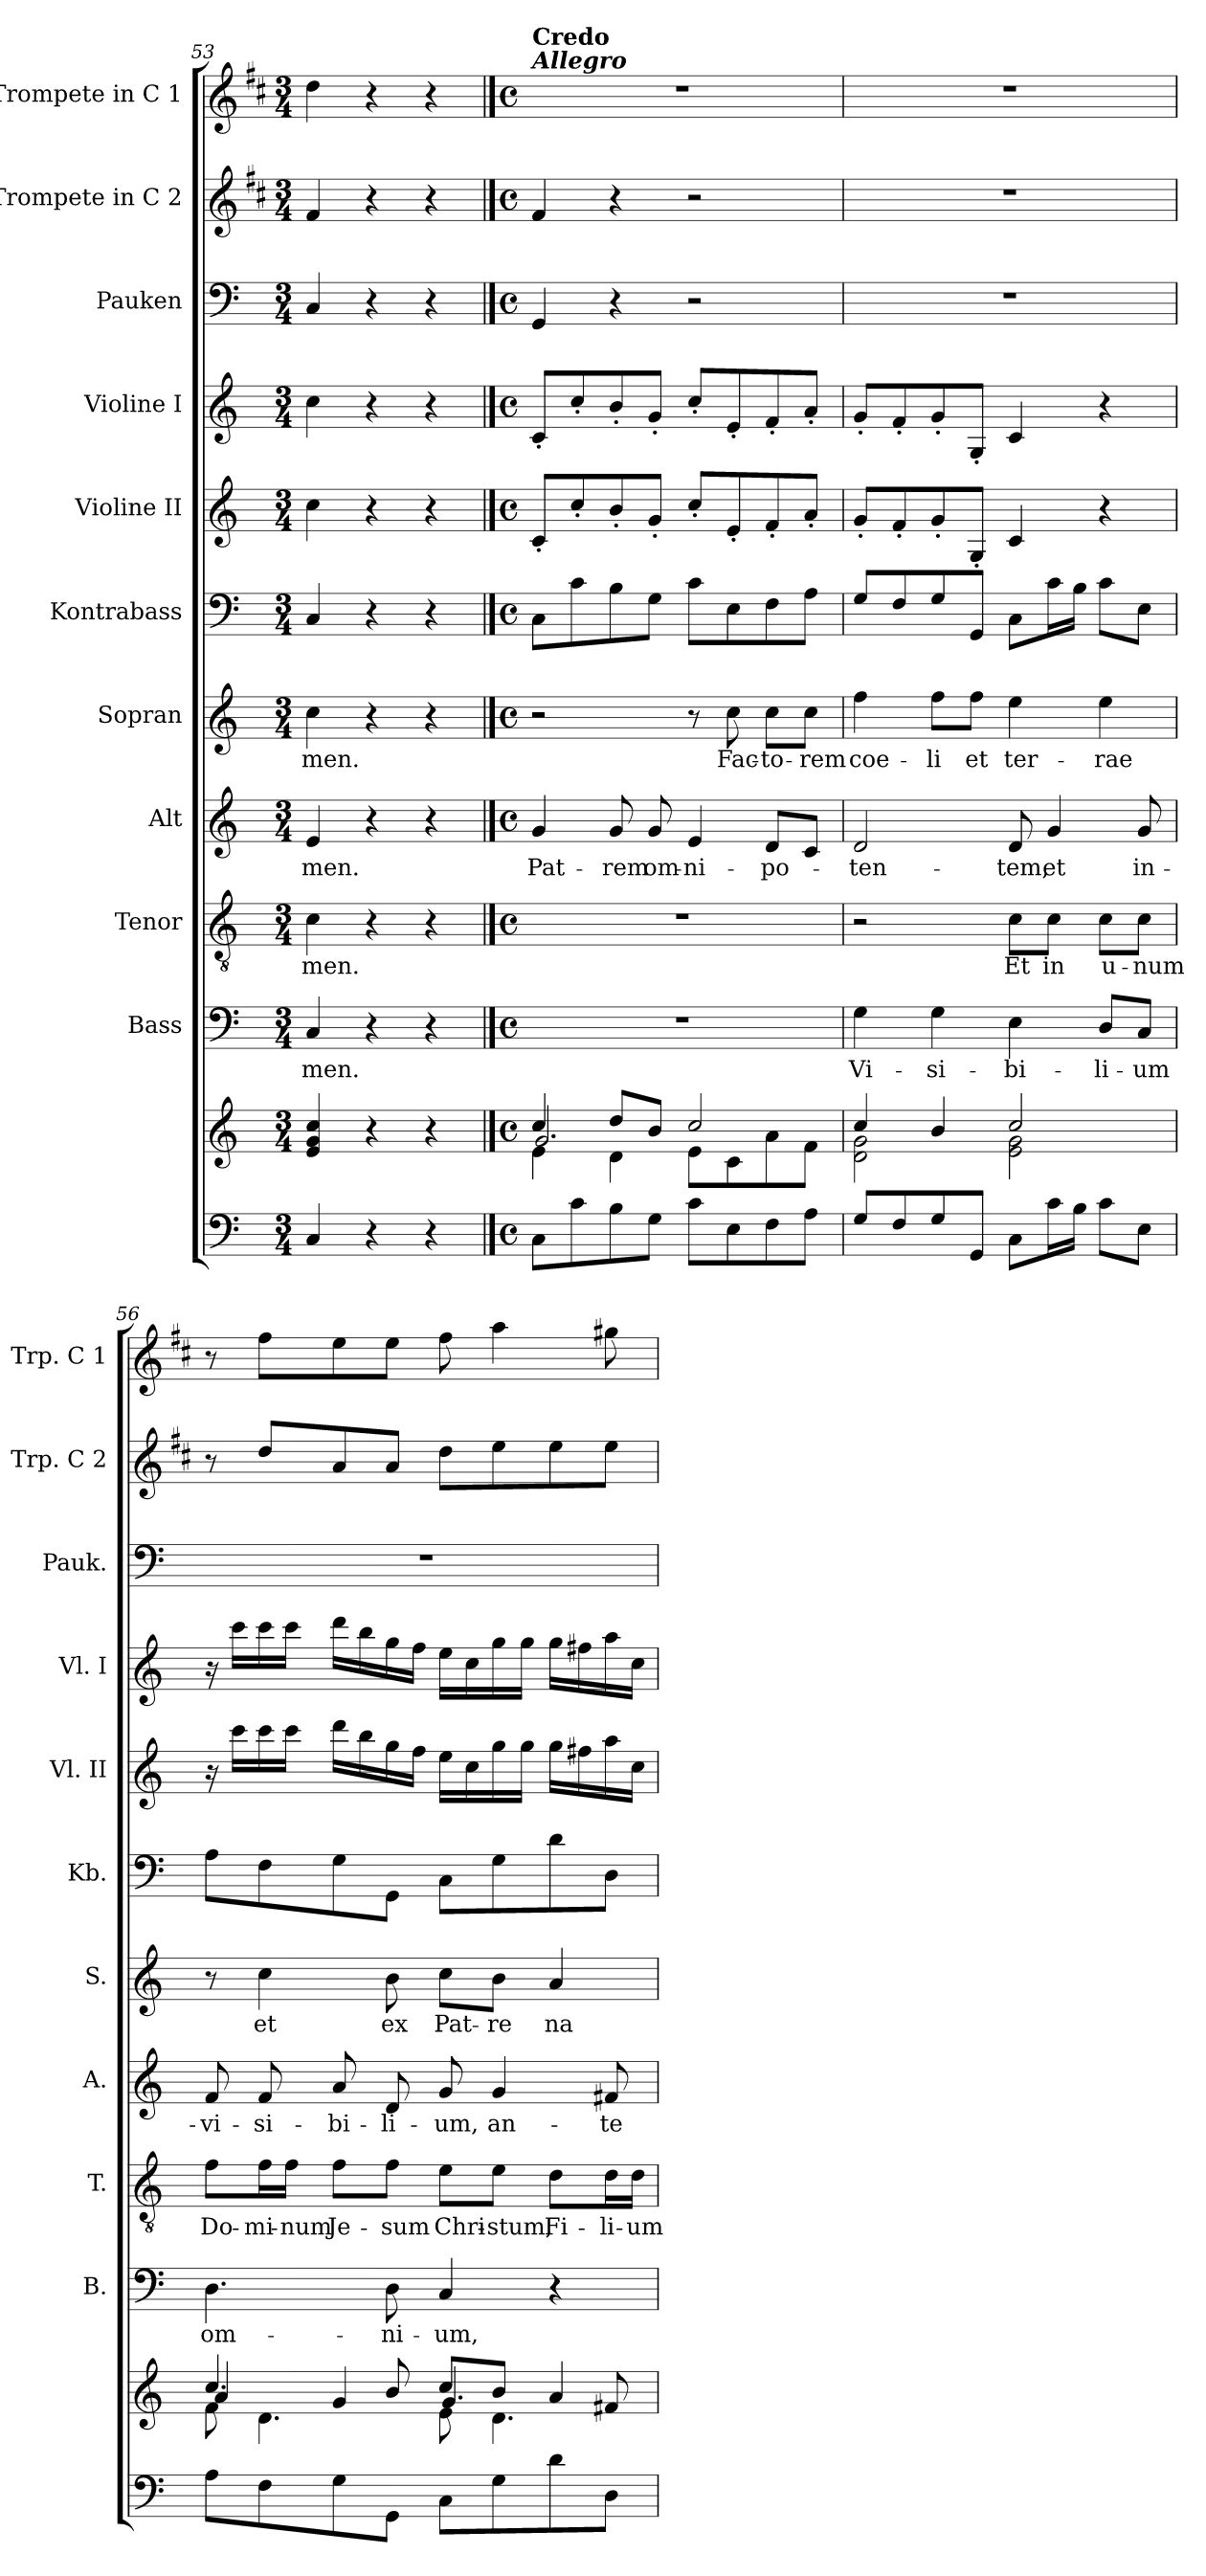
**kern	**kern	**kern	**text	**kern	**text	**kern	**text	**kern	**text	**kern	**kern	**kern	**kern	**kern	**kern
*part11	*part11	*part10	*part10	*part9	*part9	*part8	*part8	*part7	*part7	*part6	*part5	*part4	*part3	*part2	*part1
*staff12	*staff11	*staff10	*staff10	*staff9	*staff9	*staff8	*staff8	*staff7	*staff7	*staff6	*staff5	*staff4	*staff3	*staff2	*staff1
*	*	*I"Bass	*	*I"Tenor	*	*I"Alt	*	*I"Sopran	*	*I"Kontrabass	*I"Violine II	*I"Violine I	*I"Pauken	*I"Trompete in C 2	*I"Trompete in C 1
*	*	*I'B.	*	*I'T.	*	*I'A.	*	*I'S.	*	*I'Kb.	*I'Vl. II	*I'Vl. I	*I'Pauk.	*I'Trp. C 2	*I'Trp. C 1
*clefF4	*clefG2	*clefF4	*	*clefGv2	*	*clefG2	*	*clefG2	*	*clefF4	*clefG2	*clefG2	*clefF4	*clefG2	*clefG2
*	*	*	*	*	*	*	*	*	*	*ITrd7c12	*	*	*	*ITrd1c2	*ITrd1c2
*k[]	*k[]	*k[]	*	*k[]	*	*k[]	*	*k[]	*	*k[]	*k[]	*k[]	*k[]	*k[]	*k[]
*C:	*C:	*C:	*	*C:	*	*C:	*	*C:	*	*C:	*C:	*C:	*C:	*C:	*C:
*M3/4	*M3/4	*M3/4	*	*M3/4	*	*M3/4	*	*M3/4	*	*M3/4	*M3/4	*M3/4	*M3/4	*M3/4	*M3/4
=53	=53	=53	=53	=53	=53	=53	=53	=53	=53	=53	=53	=53	=53	=53	=53
!	!	!	!LO:LY:b	!	!LO:LY:b	!	!LO:LY:b	!	!LO:LY:b	!	!	!	!	!	!
4C/	4e/ 4g/ 4cc/	4C/	-men.	4c\	-men.	4e/	-men.	4cc\	-men.	4CC/	4cc\	4cc\	4C/	4e/	4cc\
4r	4r	4r	.	4r	.	4r	.	4r	.	4r	4r	4r	4r	4r	4r
4r	4r	4r	.	4r	.	4r	.	4r	.	4r	4r	4r	4r	4r	4r
!!LO:PB:g=z
==54	==54	==54	==54	==54	==54	==54	==54	==54	==54	==54	==54	==54	==54	==54	==54
*M4/4	*M4/4	*M4/4	*	*M4/4	*	*M4/4	*	*M4/4	*	*M4/4	*M4/4	*M4/4	*M4/4	*M4/4	*M4/4
*met(c)	*met(c)	*met(c)	*	*met(c)	*	*met(c)	*	*met(c)	*	*met(c)	*met(c)	*met(c)	*met(c)	*met(c)	*met(c)
*	*^	*	*	*	*	*	*	*	*	*	*	*	*	*	*
*	*	*^	*	*	*	*	*	*	*	*	*	*	*	*	*	*
!	!	!	!	!	!	!	!	!	!	!	!	!	!	!	!	!	!LO:TX:a:Bi:t=Allegro
!	!	!	!	!	!	!	!	!	!	!	!	!	!	!	!	!	!LO:TX:a:B:t=Credo
!	!	!	!	!	!	!	!	!	!LO:LY:b	!	!	!	!	!	!	!	!
8C\L	4cc/	4e\	2.g/	1r	.	1r	.	4g/	Pat-	2r	.	8CC\L	8c'</L	8c'</L	4GG/	4e/	1r
8c\	.	.	.	.	.	.	.	.	.	.	.	8C\	8cc'</	8cc'</	.	.	.
!	!	!	!	!	!	!	!	!	!LO:LY:b	!	!	!	!	!	!	!	!
8B\	8dd/L	4d\	.	.	.	.	.	8g/	-rem	.	.	8BB\	8b'</	8b'</	4r	4r	.
!	!	!	!	!	!	!	!	!	!LO:LY:b	!	!	!	!	!	!	!	!
8G\J	8b/J	.	.	.	.	.	.	8g/	om-	.	.	8GG\J	8g'</J	8g'</J	.	.	.
!	!	!	!	!	!	!	!	!	!LO:LY:b	!	!	!	!	!	!	!	!
8c\L	2cc/	8e\L	.	.	.	.	.	4e/	-ni-	8r	.	8C\L	8cc'</L	8cc'</L	2r	2r	.
!	!	!	!	!	!	!	!	!	!	!	!LO:LY:b	!	!	!	!	!	!
8E\	.	8c\	.	.	.	.	.	.	.	8cc\	Fac-	8EE\	8e'</	8e'</	.	.	.
!	!	!	!	!	!	!	!	!	!LO:LY:b	!	!LO:LY:b	!	!	!	!	!	!
8F\	.	8a\	4ryy	.	.	.	.	8d/L	-po-	8cc\L	-to-	8FF\	8f'</	8f'</	.	.	.
!	!	!	!	!	!	!	!	!	!	!	!LO:LY:b	!	!	!	!	!	!
8A\J	.	8f\J	.	.	.	.	.	8c/J	.	8cc\J	-rem	8AA\J	8a'</J	8a'</J	.	.	.
*	*	*v	*v	*	*	*	*	*	*	*	*	*	*	*	*	*	*
=55	=55	=55	=55	=55	=55	=55	=55	=55	=55	=55	=55	=55	=55	=55	=55	=55
!	!	!	!	!LO:LY:b	!	!	!	!LO:LY:b	!	!LO:LY:b	!	!	!	!	!	!
8G/L	4cc/	2d\ 2g\	4G\	Vi-	2r	.	2d/	-ten-	4ff\	coe-	8GG/L	8g'</L	8g'</L	1r	1r	1r
8F/	.	.	.	.	.	.	.	.	.	.	8FF/	8f'</	8f'</	.	.	.
!	!	!	!	!LO:LY:b	!	!	!	!	!	!LO:LY:b	!	!	!	!	!	!
8G/	4b/	.	4G\	-si-	.	.	.	.	8ff\L	-li	8GG/	8g'</	8g'</	.	.	.
!	!	!	!	!	!	!	!	!	!	!LO:LY:b	!	!	!	!	!	!
8GG/J	.	.	.	.	.	.	.	.	8ff\J	et	8GGG/J	8G'</J	8G'</J	.	.	.
!	!	!	!	!LO:LY:b	!	!LO:LY:b	!	!LO:LY:b	!	!LO:LY:b	!	!	!	!	!	!
8C\L	2cc/	2e\ 2g\	4E\	-bi-	8c\L	Et	8d/	-tem,	4ee\	ter-	8CC\L	4c/	4c/	.	.	.
!	!	!	!	!	!	!LO:LY:b	!	!LO:LY:b	!	!	!	!	!	!	!	!
16c\L	.	.	.	.	8c\J	in	4g/	et	.	.	16C\L	.	.	.	.	.
16B\JJ	.	.	.	.	.	.	.	.	.	.	16BB\JJ	.	.	.	.	.
!	!	!	!	!LO:LY:b	!	!LO:LY:b	!	!	!	!LO:LY:b	!	!	!	!	!	!
8c\L	.	.	8D/L	-li-	8c\L	u-	.	.	4ee\	-rae	8C\L	4r	4r	.	.	.
!	!	!	!	!LO:LY:b	!	!LO:LY:b	!	!LO:LY:b	!	!	!	!	!	!	!	!
8E\J	.	.	8C/J	-um	8c\J	-num	8g/	in-	.	.	8EE\J	.	.	.	.	.
=56	=56	=56	=56	=56	=56	=56	=56	=56	=56	=56	=56	=56	=56	=56	=56	=56
*	*	*^	*	*	*	*	*	*	*	*	*	*	*	*	*	*
!	!	!	!	!	!LO:LY:b	!	!LO:LY:b	!	!LO:LY:b	!	!	!	!	!	!	!	!
8A\L	4.cc/	8f\	4a/	4.D\	om-	8f\L	Do-	8f/	-vi-	8r	.	8AA\L	16r	16r	1r	8r	8r
.	.	.	.	.	.	.	.	.	.	.	.	.	16ccc\LL	16ccc\LL	.	.	.
!	!	!	!	!	!	!	!LO:LY:b	!	!LO:LY:b	!	!LO:LY:b	!	!	!	!	!	!
8F\	.	4.d\	.	.	.	16f\L	-mi-	8f/	-si-	4cc\	et	8FF\	16ccc\	16ccc\	.	8cc/L	8ee\L
!	!	!	!	!	!	!	!LO:LY:b	!	!	!	!	!	!	!	!	!	!
.	.	.	.	.	.	16f\JJ	-num	.	.	.	.	.	16ccc\JJ	16ccc\JJ	.	.	.
!	!	!	!	!	!	!	!LO:LY:b	!	!LO:LY:b	!	!	!	!	!	!	!	!
8G\	.	.	4g/	.	.	8f\L	Je-	8a/	-bi-	.	.	8GG\	16ddd\LL	16ddd\LL	.	8g/	8dd\
.	.	.	.	.	.	.	.	.	.	.	.	.	16bb\	16bb\	.	.	.
!	!	!	!	!	!LO:LY:b	!	!LO:LY:b	!	!LO:LY:b	!	!LO:LY:b	!	!	!	!	!	!
8GG\J	8b/	.	.	8D\	-ni-	8f\J	-sum	8d/	-li-	8b\	ex	8GGG\J	16gg\	16gg\	.	8g/J	8dd\J
.	.	.	.	.	.	.	.	.	.	.	.	.	16ff\JJ	16ff\JJ	.	.	.
!	!	!	!	!	!LO:LY:b	!	!LO:LY:b	!	!LO:LY:b	!	!LO:LY:b	!	!	!	!	!	!
8C\L	8cc/L	8e\	4.g/	4C/	-um,	8e\L	Chri-	8g/	-um,	8cc\L	Pat-	8CC\L	16ee\LL	16ee\LL	.	8cc\L	8ee\
.	.	.	.	.	.	.	.	.	.	.	.	.	16cc\	16cc\	.	.	.
!	!	!	!	!	!	!	!LO:LY:b	!	!LO:LY:b	!	!LO:LY:b	!	!	!	!	!	!
8G\	8b/J	4.d\	.	.	.	8e\J	-stum,	4g/	an-	8b\J	-re	8GG\	16gg\	16gg\	.	8dd\	4gg\
.	.	.	.	.	.	.	.	.	.	.	.	.	16gg\JJ	16gg\JJ	.	.	.
!	!	!	!	!	!	!	!LO:LY:b	!	!	!	!LO:LY:b	!	!	!	!	!	!
8d\	4a/	.	.	4r	.	8d\L	Fi-	.	.	4a/	na-	8D\	16gg\LL	16gg\LL	.	8dd\	.
.	.	.	.	.	.	.	.	.	.	.	.	.	16ff#X\	16ff#X\	.	.	.
!	!	!	!	!	!	!	!LO:LY:b	!	!LO:LY:b	!	!	!	!	!	!	!	!
8D\J	.	.	8f#X/	.	.	16d\L	-li-	8f#X/	-te	.	.	8DD\J	16aa\	16aa\	.	8dd\J	8ff#X\
!	!	!	!	!	!	!	!LO:LY:b	!	!	!	!	!	!	!	!	!	!
.	.	.	.	.	.	16d\JJ	-um	.	.	.	.	.	16cc\JJ	16cc\JJ	.	.	.
*	*v	*v	*v	*	*	*	*	*	*	*	*	*	*	*	*	*	*
=	=	=	=	=	=	=	=	=	=	=	=	=	=	=	=
*-	*-	*-	*-	*-	*-	*-	*-	*-	*-	*-	*-	*-	*-	*-	*-
